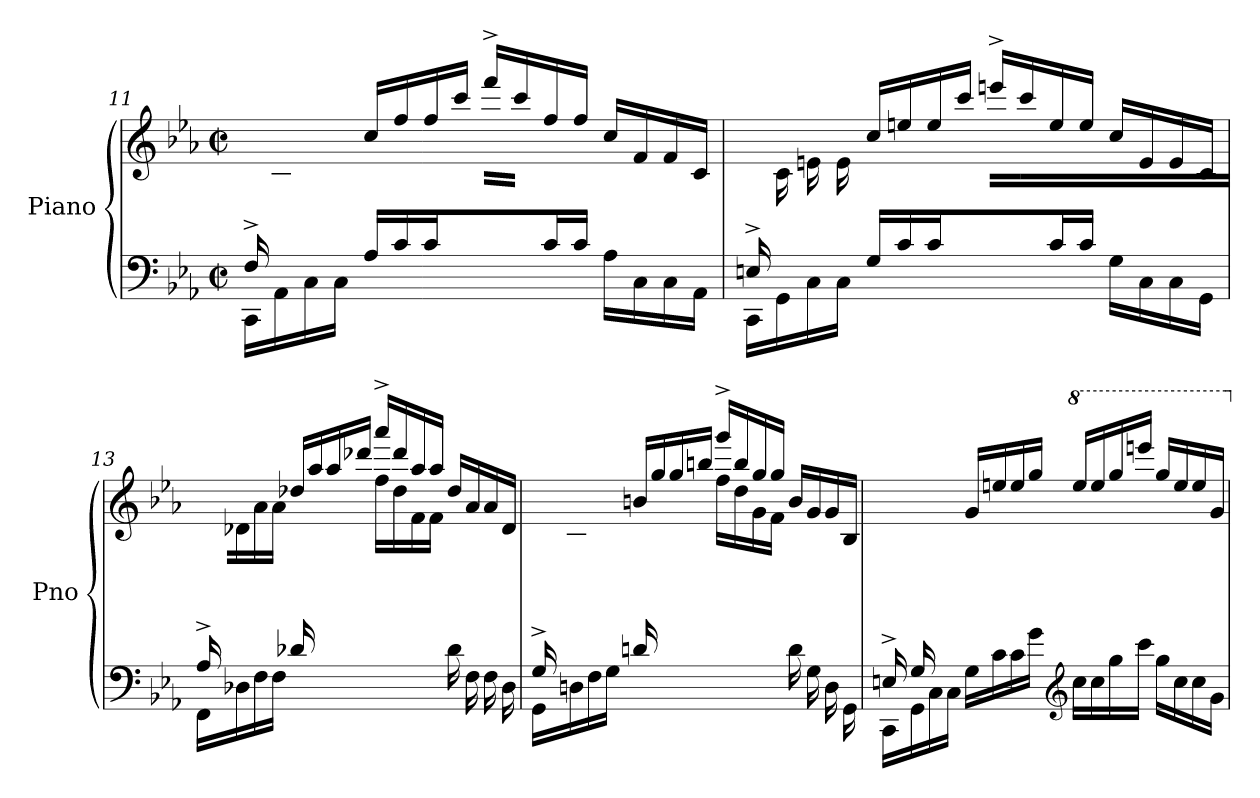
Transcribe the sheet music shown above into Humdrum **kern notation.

**kern	**kern
*part1	*part1
*staff2	*staff1
*I"Piano	*
*I'Pno	*
!!LO:PB:g=z
*clefF4	*clefG2
*k[b-e-a-]	*k[b-e-a-]
*M4/4	*M4/4
*met(c|)	*met(c|)
=11	=11
*^	*^
(>16F^/LL	16CC\LL	16ryy	4..ryy
2...ryy	16AA-\	16c\	.
.	16C\	16f\	.
.	16C\JJ	16f\JJ	.
.	16A-/LL	16cc/LL	.
.	16c/	16ff/	.
.	16c/	16ff/	.
.	8.ryy	16ccc/JJ	16a-\JJ
.	.	16fff^/LL	16cc\LL
.	.	16ccc/	16a-\
.	16c/	16ff/	4.ryy
.	16c/JJ	16ff/JJ	.
.	16A-\LL	16cc/LL	.
.	16C\	16f/	.
.	16C\	16f/	.
.	16AA-\JJ	16c/JJ)	.
!!LO:LB:g=z	!!
=12	=12	=12	=12
(>16En^/LL	16CC\LL	16ryy	4..ryy
2...ryy	16GG\	16c\	.
.	16C\	16en\	.
.	16C\JJ	16e\JJ	.
.	16G/LL	16cc/LL	.
.	16c/	16een/	.
.	16c/	16ee/	.
.	8.ryy	16ccc/JJ	16g\JJ
.	.	16eeen^/LL	16cc\LL
.	.	16ccc/	16g\
.	16c/	16ee/	4.ryy
.	16c/JJ	16ee/JJ	.
.	16G\LL	16cc/LL	.
.	16C\	16e/	.
.	16C\	16e/	.
.	16GG\JJ	16c/JJ)	.
=13	=13	=13	=13
(>16A-^/LL	16FF\LL	16ryy	16ryy
*	*	*v	*v
2...ryy	16D-X\	16d-X\
.	16F\	16a-\
.	16F\JJ	16a-\JJ
.	16d-X/LL	16dd-X/LL
*	*	*^
.	4..ryy	16aa-/	16f\
.	.	16aa-/	16f\
.	.	16ddd-X/JJ	16dd-\JJ
.	.	16aaa-^/LL	16ff\LL
.	.	16ddd-/	16dd-\
.	.	16aa-/	16f\
.	.	16aa-/JJ	16f\JJ
.	16d-\LL	16dd-/LL	4ryy
.	16F\	16a-/	.
.	16F\	16a-/	.
.	16D-\JJ	16d-/JJ)	.
!!LO:LB:g=z	!!
=14	=14	=14	=14
(>16G^/LL	16GG\LL	16ryy	16ryy
*	*	*v	*v
2...ryy	16Dn\	16Bn\
.	16F\	16g\
.	16G\JJ	16g\JJ
.	16dn/LL	16bn/LL
*	*	*^
.	4..ryy	16gg/	16f\
.	.	16gg/	16g\
.	.	16bbn/JJ	16ddn\JJ
.	.	16ggg^/LL	16ff\LL
.	.	16bb/	16dd\
.	.	16gg/	16g\
.	.	16gg/JJ	16f\JJ
.	16d\LL	16b/LL	4ryy
.	16G\	16g/	.
.	16D\	16g/	.
.	16GG\JJ	16B/JJ)	.
*	*	*v	*v
!!LO:LB:g=z
=15	=15	=15
16En^/LL	16CC\LL	8ryy
16G/	16GG\	.
2..ryy	16C\	16en\
.	16C\JJ	16e\JJ
.	16G\LL	16g/LL
.	16c\	16een/
.	16c\	16ee/
.	16g\JJ	16gg/JJ
*clefG2	*	*
*	*	*8va
.	16cc\LL	16eee/LL
.	16cc\	16eee/
.	16gg\	16ggg/
.	16ccc\JJ	16eeeen/JJ
.	16gg\LL	16ggg/LL
.	16cc\	16eee/
.	16cc\	16eee/
.	16g\JJ	16gg/JJ
*	*	*X8va
*v	*v	*
=	=
*-	*-
